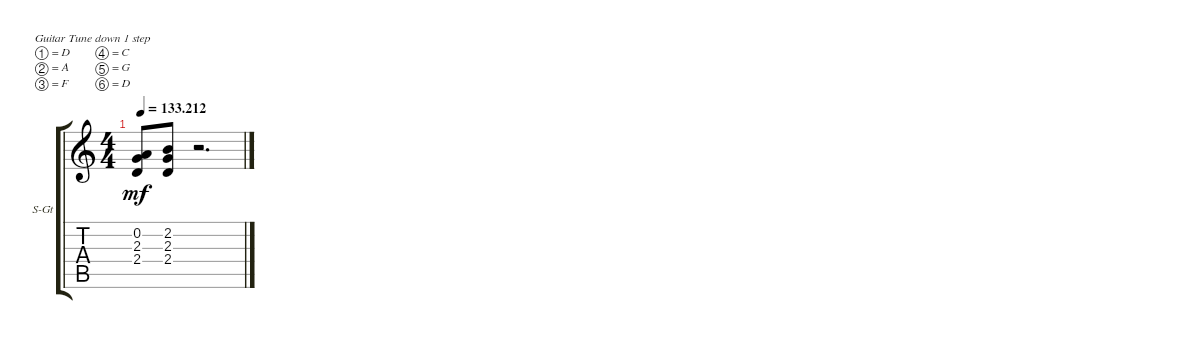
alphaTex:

\defaultSystemsLayout 4
\bracketExtendMode groupsimilarinstruments
\firstSystemTrackNameOrientation horizontal
\otherSystemsTrackNameOrientation horizontal
\track ("Steel Guitar" "S-Gt") {instrument acousticguitarsteel}
\staff {score tabs}
\tuning (D4 A3 F3 C3 G2 D2)
\ts (4 4)
\tempo
133.212
\accidentals auto
\clef g2
\ottava regular
\simile none
\ks c
(0.2 2.3 2.4).8{dy mf} (2.2 2.3 2.4).8 r.2{d}
